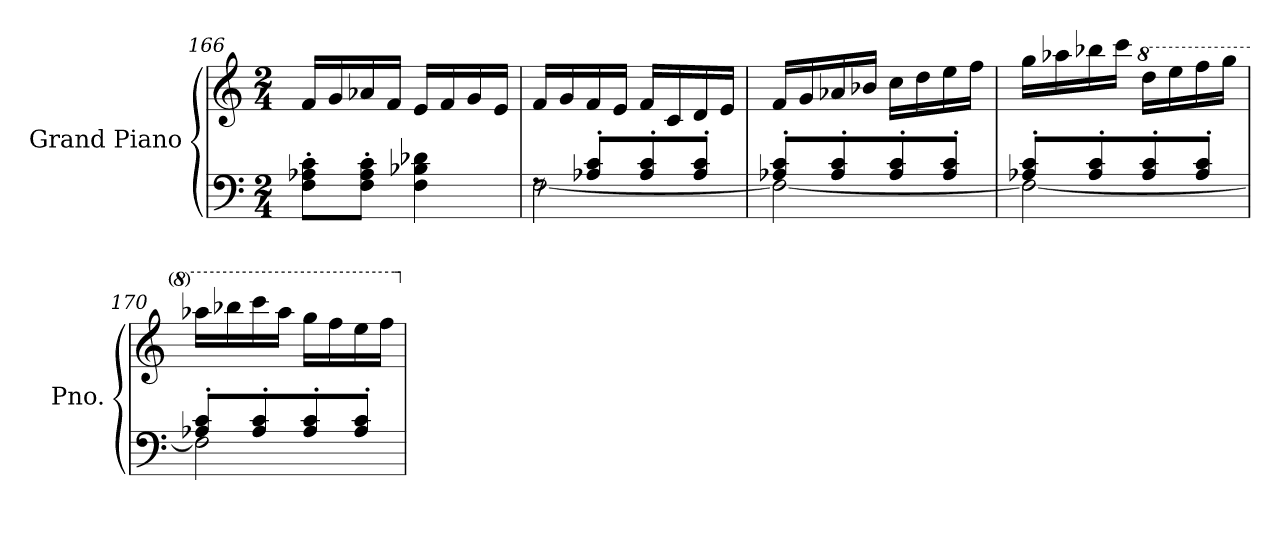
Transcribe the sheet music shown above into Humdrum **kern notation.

**kern	**kern
*part1	*part1
*staff2	*staff1
*I"Grand Piano	*
*I'Pno.	*
*clefF4	*clefG2
*k[]	*k[]
*M2/4	*M2/4
=166	=166
8F\' 8A-X\' 8c\'L	16f/LL
.	16g/
8F\' 8A-\' 8c\'J	16a-X/
.	16f/JJ
4F\ 4B-X\ 4d-X\	16e/LL
.	16f/
.	16g/
.	16e/JJ
=167	=167
*^	*
8rF	[2F\	16f/LL
.	.	16g/
8A-X/' 8c/'L	.	16f/
.	.	16e/JJ
8A-/' 8c/'	.	16f/LL
.	.	16c/
8A-/' 8c/'J	.	16d/
.	.	16e/JJ
!!LO:LB:g=z
=168	=168	=168
8A-X/' 8c/'L	2F\_	16f/LL
.	.	16g/
8A-/' 8c/'	.	16a-X/
.	.	16b-X/JJ
8A-/' 8c/'	.	16cc\LL
.	.	16dd\
8A-/' 8c/'J	.	16ee\
.	.	16ff\JJ
=169	=169	=169
8A-X/' 8c/'L	2F\_	16gg\LL
.	.	16aa-X\
8A-/' 8c/'	.	16bb-X\
.	.	16ccc\JJ
*	*	*8va
8A-/' 8c/'	.	16ddd\LL
.	.	16eee\
8A-/' 8c/'J	.	16fff\
.	.	16ggg\JJ
=170	=170	=170
8A-X/' 8c/'L	2F\]	16aaa-X\LL
.	.	16bbb-X\
8A-/' 8c/'	.	16cccc\
.	.	16aaa-\JJ
8A-/' 8c/'	.	16ggg\LL
.	.	16fff\
8A-/' 8c/'J	.	16eee\
.	.	16fff\JJ
*v	*v	*
*	*X8va
=	=
*-	*-
